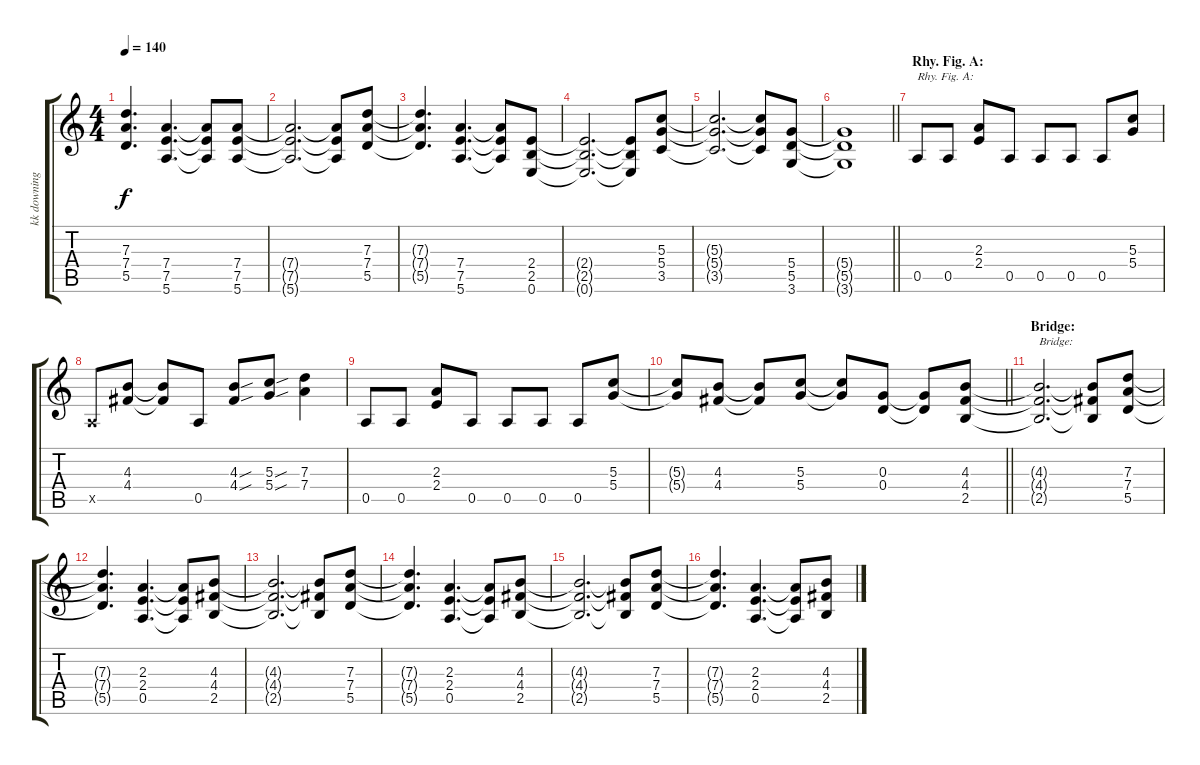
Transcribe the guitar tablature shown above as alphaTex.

\track ("kk downing" "kk downing") {instrument distortionguitar}
\staff {score tabs}
\tuning (E4 B3 G3 D3 A2 E2) {hide}
\ts (4 4)
\tempo 140
\clef g2
\ks c
(7.3{t} 7.4{t} 5.5{t}).4{d dy f} (7.4 7.5 5.6).4{d} (7.4{t} 7.5{t} 5.6{t}).8 (7.4 7.5 5.6).8 |
(7.4{t} 7.5{t} 5.6{t}).2{d} (7.4{t} 7.5{t} 5.6{t}).8 (7.3 7.4 5.5).8 |
(7.3{t} 7.4{t} 5.5{t}).4{d} (7.4 7.5 5.6).4{d} (7.4{t} 7.5{t} 5.6{t}).8 (2.4 2.5 0.6).8 |
(2.4{t} 2.5{t} 0.6{t}).2{d} (2.4{t} 2.5{t} 0.6{t}).8 (5.3 5.4 3.5).8 |
(5.3{t} 5.4{t} 3.5{t}).2{d} (5.3{t} 5.4{t} 3.5{t}).8 (5.4 5.5 3.6).8 |
\barLineRight lightlight
(5.4{t} 5.5{t} 3.6{t}).1 |
\section ("" "Rhy. Fig. A:")
0.5.8{txt "Rhy. Fig. A:"} 0.5.8 (2.3 2.4).8 0.5.8 0.5.8 0.5.8 0.5.8 (5.3 5.4).8 |
0.5{x}.8 (4.3 4.4).8 (4.3{t} 4.4{t}).8 0.5.8 (4.3{sou} 4.4{sou}).8 (5.3{sou} 5.4{sou}).8 (7.3 7.4).4 |
0.5.8 0.5.8 (2.3 2.4).8 0.5.8 0.5.8 0.5.8 0.5.8 (5.3 5.4).8 |
\barLineRight lightlight
(5.3{t} 5.4{t}).8 (4.3 4.4).8 (4.3{t} 4.4{t}).8 (5.3 5.4).8 (5.3{t} 5.4{t}).8 (0.3 0.4).8 (0.3{t} 0.4{t}).8 (4.3 4.4 2.5).8 |
\section ("" "Bridge:")
(4.3{t} 4.4{t} 2.5{t}).2{d txt "Bridge:"} (4.3{t} 4.4{t} 2.5{t}).8 (7.3 7.4 5.5).8 |
(7.3{t} 7.4{t} 5.5{t}).4{d} (2.3 2.4 0.5).4{d} (2.3{t} 2.4{t} 0.5{t}).8 (4.3 4.4 2.5).8 |
(4.3{t} 4.4{t} 2.5{t}).2{d} (4.3{t} 4.4{t} 2.5{t}).8 (7.3 7.4 5.5).8 |
(7.3{t} 7.4{t} 5.5{t}).4{d} (2.3 2.4 0.5).4{d} (2.3{t} 2.4{t} 0.5{t}).8 (4.3 4.4 2.5).8 |
(4.3{t} 4.4{t} 2.5{t}).2{d} (4.3{t} 4.4{t} 2.5{t}).8 (7.3 7.4 5.5).8 |
(7.3{t} 7.4{t} 5.5{t}).4{d} (2.3 2.4 0.5).4{d} (2.3{t} 2.4{t} 0.5{t}).8 (4.3 4.4 2.5).8
